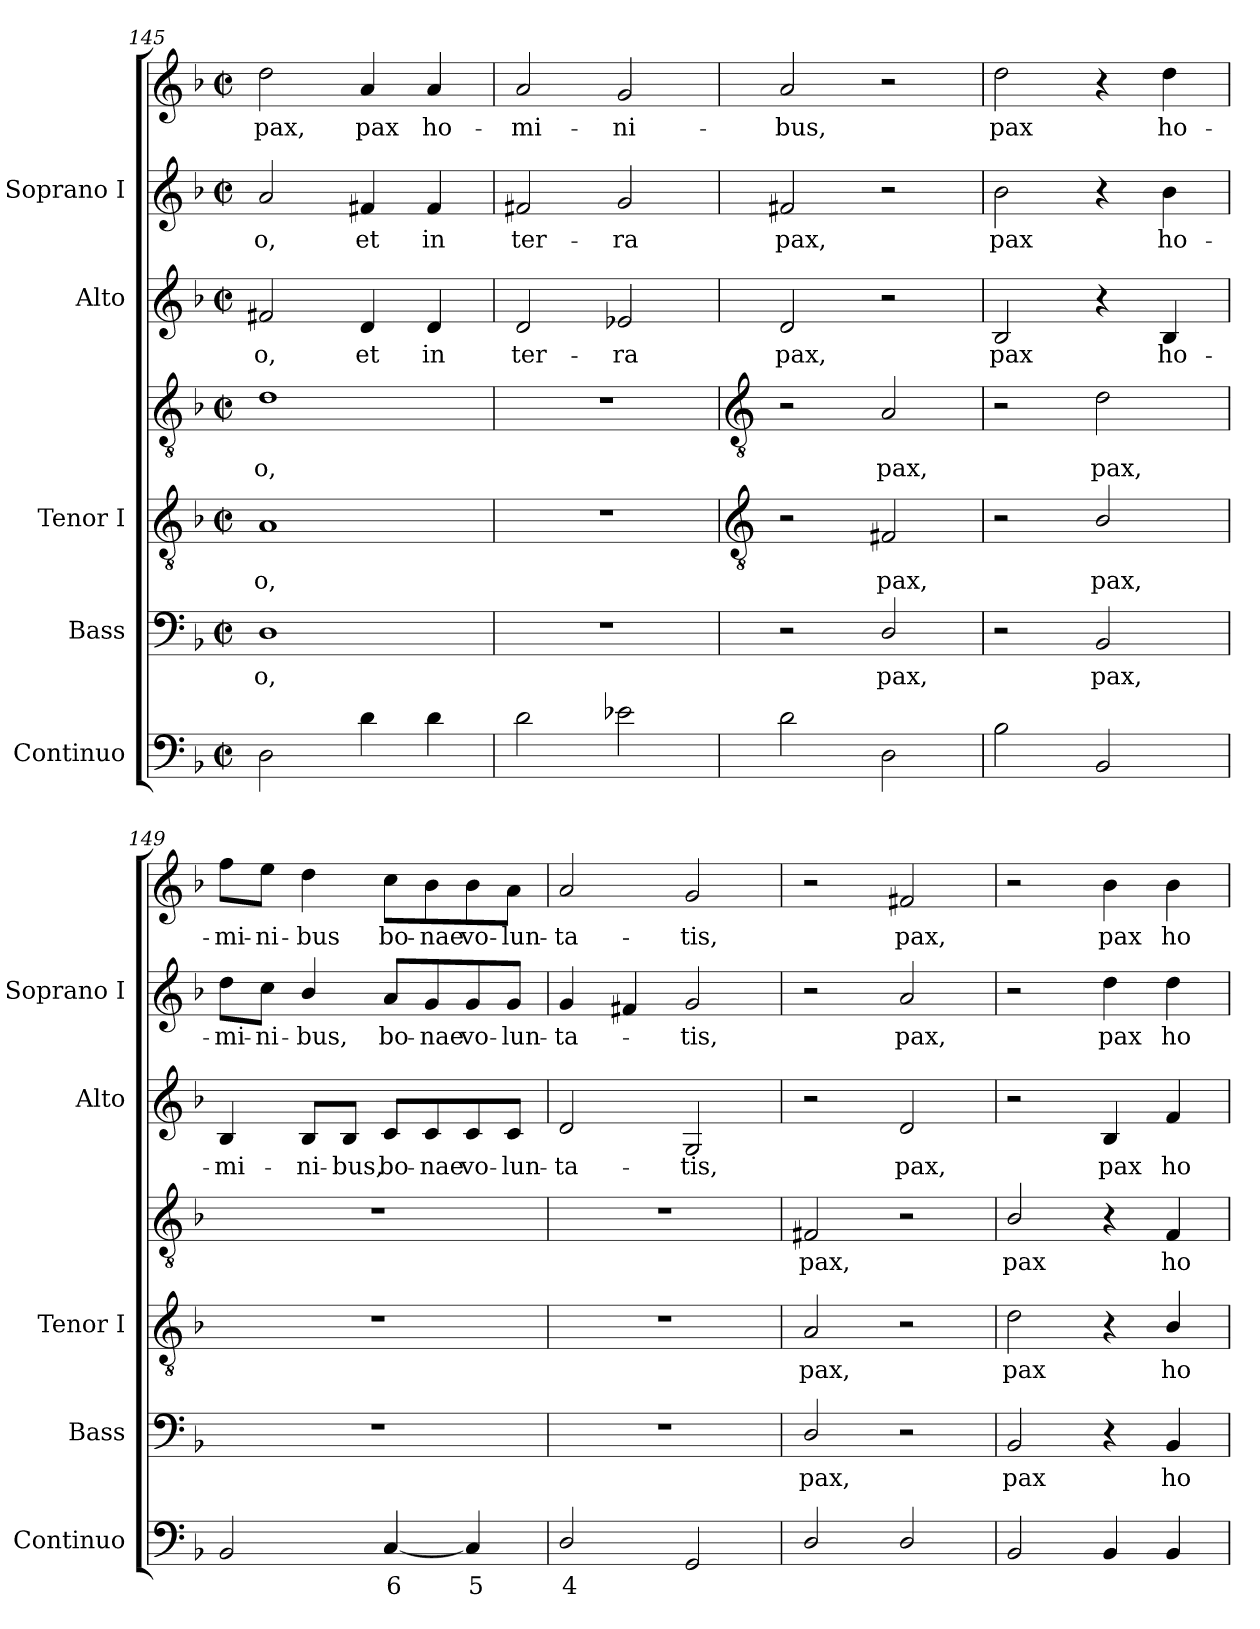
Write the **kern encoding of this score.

**kern	**text	**kern	**text	**kern	**text	**kern	**text	**kern	**text	**kern	**text	**kern	**text
*part5	*part5	*part4	*part4	*part3	*part3	*part3	*part3	*part2	*part2	*part1	*part1	*part1	*part1
*staff7	*staff7	*staff6	*staff6	*staff5	*staff5	*staff4	*staff4	*staff3	*staff3	*staff2	*staff2	*staff1	*staff1
*I"Continuo	*	*I"Bass	*	*I"Tenor I	*	*	*	*I"Alto	*	*I"Soprano I	*	*	*
*I'Continuo	*	*I'Bass	*	*I'Tenor I	*	*	*	*I'Alto	*	*I'Soprano I	*	*	*
*clefF4	*	*clefF4	*	*clefGv2	*	*clefGv2	*	*clefG2	*	*clefG2	*	*clefG2	*
*k[b-]	*	*k[b-]	*	*k[b-]	*	*k[b-]	*	*k[b-]	*	*k[b-]	*	*k[b-]	*
*F:	*	*F:	*	*F:	*	*F:	*	*F:	*	*F:	*	*F:	*
*M2/2	*	*M2/2	*	*M2/2	*	*M2/2	*	*M2/2	*	*M2/2	*	*M2/2	*
*met(c|)	*	*met(c|)	*	*met(c|)	*	*met(c|)	*	*met(c|)	*	*met(c|)	*	*met(c|)	*
=145	=145	=145	=145	=145	=145	=145	=145	=145	=145	=145	=145	=145	=145
!	!	!	!LO:LY:b	!	!LO:LY:b	!	!LO:LY:b	!	!LO:LY:b	!	!LO:LY:b	!	!LO:LY:b
2D	.	1D	o,	1A	o,	1d	o,	2f#X	o,	2a	-o,	2dd	pax,
!	!	!	!	!	!	!	!	!	!LO:LY:b	!	!LO:LY:b	!	!LO:LY:b
4d	.	.	.	.	.	.	.	4d	et	4f#X	et	4a	pax
!	!	!	!	!	!	!	!	!	!LO:LY:b	!	!LO:LY:b	!	!LO:LY:b
4d	.	.	.	.	.	.	.	4d	in	4f#	in	4a	ho-
=146	=146	=146	=146	=146	=146	=146	=146	=146	=146	=146	=146	=146	=146
!	!	!	!	!	!	!	!	!	!LO:LY:b	!	!LO:LY:b	!	!LO:LY:b
2d	.	1r	.	1r	.	1r	.	2d	ter-	2f#X	-ter-	2a	mi-
!	!	!	!	!	!	!	!	!	!LO:LY:b	!	!LO:LY:b	!	!LO:LY:b
2e-X	.	.	.	.	.	.	.	2e-X	-ra	2g	-ra	2g	-ni-
!!LO:LB:g=z
=147	=147	=147	=147	=147	=147	=147	=147	=147	=147	=147	=147	=147	=147
*	*	*	*	*clefGv2	*	*clefGv2	*	*	*	*	*	*	*
!	!	!	!	!	!	!	!	!	!LO:LY:b	!	!LO:LY:b	!	!LO:LY:b
2d	.	2r	.	2r	.	2r	.	2d	pax,	2f#X	pax,	2a	bus,
!	!	!	!LO:LY:b	!	!LO:LY:b	!	!LO:LY:b	!	!	!	!	!	!
2D	.	2D/	pax,	2F#X	pax,	2A	pax,	2r	.	2r	.	2r	.
=148	=148	=148	=148	=148	=148	=148	=148	=148	=148	=148	=148	=148	=148
!	!	!	!	!	!	!	!	!	!LO:LY:b	!	!LO:LY:b	!	!LO:LY:b
2B-	.	2r	.	2r	.	2r	.	2B-	pax	2b-	-pax	2dd	pax
!	!	!	!LO:LY:b	!	!LO:LY:b	!	!LO:LY:b	!	!	!	!	!	!
2BB-	.	2BB-	pax,	2B-/	pax,	2d	pax,	4r	.	4r	.	4r	.
!	!	!	!	!	!	!	!	!	!LO:LY:b	!	!LO:LY:b	!	!LO:LY:b
.	.	.	.	.	.	.	.	4B-	ho-	4b-	ho-	4dd	ho-
=149	=149	=149	=149	=149	=149	=149	=149	=149	=149	=149	=149	=149	=149
!	!	!	!	!	!	!	!	!	!LO:LY:b	!	!LO:LY:b	!	!LO:LY:b
2BB-	.	1r	.	1r	.	1r	.	4B-	-mi-	8dd\L	-mi-	8ff\L	-mi-
!	!	!	!	!	!	!	!	!	!	!	!LO:LY:b	!	!LO:LY:b
.	.	.	.	.	.	.	.	.	.	8cc\J	-ni-	8ee\J	-ni-
!	!	!	!	!	!	!	!	!	!LO:LY:b	!	!LO:LY:b	!	!LO:LY:b
.	.	.	.	.	.	.	.	8B-/L	-ni-	4b-/	-bus,	4dd	-bus
!	!	!	!	!	!	!	!	!	!LO:LY:b	!	!	!	!
.	.	.	.	.	.	.	.	8B-/J	-bus,	.	.	.	.
!	!LO:LY:b	!	!	!	!	!	!	!	!LO:LY:b	!	!LO:LY:b	!	!LO:LY:b
[4C	6	.	.	.	.	.	.	8c/L	bo-	8a/L	bo-	8cc\L	bo-
!	!	!	!	!	!	!	!	!	!LO:LY:b	!	!LO:LY:b	!	!LO:LY:b
.	.	.	.	.	.	.	.	8c/	-nae	8g/	-nae	8b-\	-nae
!	!LO:LY:b	!	!	!	!	!	!	!	!LO:LY:b	!	!LO:LY:b	!	!LO:LY:b
4C]	5	.	.	.	.	.	.	8c/	vo-	8g/	vo-	8b-\	vo-
!	!	!	!	!	!	!	!	!	!LO:LY:b	!	!LO:LY:b	!	!LO:LY:b
.	.	.	.	.	.	.	.	8c/J	-lun-	8g/J	-lun-	8a\J	-lun-
=150	=150	=150	=150	=150	=150	=150	=150	=150	=150	=150	=150	=150	=150
!	!LO:LY:b	!	!	!	!	!	!	!	!LO:LY:b	!	!LO:LY:b	!	!LO:LY:b
2D/	4	1r	.	1r	.	1r	.	2d	-ta-	4g	ta-	2a	-ta-
.	.	.	.	.	.	.	.	.	.	4f#X	.	.	.
!	!	!	!	!	!	!	!	!	!LO:LY:b	!	!LO:LY:b	!	!LO:LY:b
2GG	.	.	.	.	.	.	.	2G	-tis,	2g	tis,	2g	-tis,
=151	=151	=151	=151	=151	=151	=151	=151	=151	=151	=151	=151	=151	=151
!	!	!	!LO:LY:b	!	!LO:LY:b	!	!LO:LY:b	!	!	!	!	!	!
2D/	.	2D/	pax,	2A	pax,	2F#X	pax,	2r	.	2r	.	2r	.
!	!	!	!	!	!	!	!	!	!LO:LY:b	!	!LO:LY:b	!	!LO:LY:b
2D/	.	2r	.	2r	.	2r	.	2d	pax,	2a	pax,	2f#X	pax,
=152	=152	=152	=152	=152	=152	=152	=152	=152	=152	=152	=152	=152	=152
!	!	!	!LO:LY:b	!	!LO:LY:b	!	!LO:LY:b	!	!	!	!	!	!
2BB-	.	2BB-	pax	2d	-pax	2B-/	pax	2r	.	2r	.	2r	.
!	!	!	!	!	!	!	!	!	!LO:LY:b	!	!LO:LY:b	!	!LO:LY:b
4BB-	.	4r	.	4r	.	4r	.	4B-	pax	4dd	-pax	4b-	pax
!	!	!	!LO:LY:b	!	!LO:LY:b	!	!LO:LY:b	!	!LO:LY:b	!	!LO:LY:b	!	!LO:LY:b
4BB-	.	4BB-	ho-	4B-/	ho-	4F	ho-	4f	ho-	4dd	ho-	4b-	ho-
=	=	=	=	=	=	=	=	=	=	=	=	=	=
*-	*-	*-	*-	*-	*-	*-	*-	*-	*-	*-	*-	*-	*-
